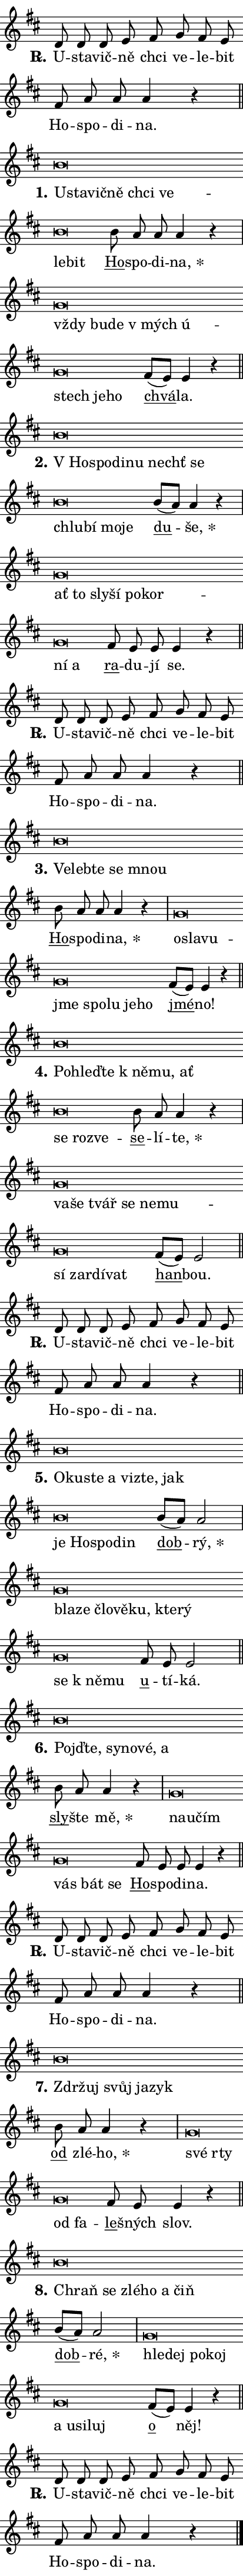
\version "2.22.1"
\header { tagline = "" }
\paper {
  indent = 0\cm
  top-margin = 0\cm
  right-margin = 0\cm
  bottom-margin = 0\cm
  left-margin = 0\cm
  paper-width = 7\cm
  page-breaking = #ly:one-page-breaking
  system-system-spacing.basic-distance = #11
  score-system-spacing.basic-distance = #11.3
  ragged-last = ##f
}


%% Author: Thomas Morley
%% https://lists.gnu.org/archive/html/lilypond-user/2020-05/msg00002.html
#(define (line-position grob)
"Returns position of @var[grob} in current system:
   @code{'start}, if at first time-step
   @code{'end}, if at last time-step
   @code{'middle} otherwise
"
  (let* ((col (ly:item-get-column grob))
         (ln (ly:grob-object col 'left-neighbor))
         (rn (ly:grob-object col 'right-neighbor))
         (col-to-check-left (if (ly:grob? ln) ln col))
         (col-to-check-right (if (ly:grob? rn) rn col))
         (break-dir-left
           (and
             (ly:grob-property col-to-check-left 'non-musical #f)
             (ly:item-break-dir col-to-check-left)))
         (break-dir-right
           (and
             (ly:grob-property col-to-check-right 'non-musical #f)
             (ly:item-break-dir col-to-check-right))))
        (cond ((eqv? 1 break-dir-left) 'start)
              ((eqv? -1 break-dir-right) 'end)
              (else 'middle))))

#(define (tranparent-at-line-position vctor)
  (lambda (grob)
  "Relying on @code{line-position} select the relevant enry from @var{vctor}.
Used to determine transparency,"
    (case (line-position grob)
      ((end) (not (vector-ref vctor 0)))
      ((middle) (not (vector-ref vctor 1)))
      ((start) (not (vector-ref vctor 2))))))

noteHeadBreakVisibility =
#(define-music-function (break-visibility)(vector?)
"Makes @code{NoteHead}s transparent relying on @var{break-visibility}"
#{
  \override NoteHead.transparent =
    #(tranparent-at-line-position break-visibility)
#})

#(define delete-ledgers-for-transparent-note-heads
  (lambda (grob)
    "Reads whether a @code{NoteHead} is transparent.
If so this @code{NoteHead} is removed from @code{'note-heads} from
@var{grob}, which is supposed to be @code{LedgerLineSpanner}.
As a result ledgers are not printed for this @code{NoteHead}"
    (let* ((nhds-array (ly:grob-object grob 'note-heads))
           (nhds-list
             (if (ly:grob-array? nhds-array)
                 (ly:grob-array->list nhds-array)
                 '()))
           ;; Relies on the transparent-property being done before
           ;; Staff.LedgerLineSpanner.after-line-breaking is executed.
           ;; This is fragile ...
           (to-keep
             (remove
               (lambda (nhd)
                 (ly:grob-property nhd 'transparent #f))
               nhds-list)))
      ;; TODO find a better method to iterate over grob-arrays, similiar
      ;; to filter/remove etc for lists
      ;; For now rebuilt from scratch
      (set! (ly:grob-object grob 'note-heads)  '())
      (for-each
        (lambda (nhd)
          (ly:pointer-group-interface::add-grob grob 'note-heads nhd))
        to-keep))))

hideNotes = {
  \noteHeadBreakVisibility #begin-of-line-visible
}
unHideNotes = {
  \noteHeadBreakVisibility #all-visible
}

% work-around for resetting accidentals
% https://lilypond.org/doc/v2.23/Documentation/notation/displaying-rhythms#unmetered-music
cadenzaMeasure = {
  \cadenzaOff
  \partial 1024 s1024
  \cadenzaOn
}

#(define-markup-command (accent layout props text) (markup?)
  "Underline accented syllable"
  (interpret-markup layout props
    #{\markup \override #'(offset . 4.3) \underline { #text }#}))

responsum = \markup \concat {
  "R" \hspace #-1.05 \path #0.1 #'((moveto 0 0.07) (lineto 0.9 0.8)) \hspace #0.05 "."
}

\layout {
    \context {
        \Staff
        \remove "Time_signature_engraver"
        \override LedgerLineSpanner.after-line-breaking = #delete-ledgers-for-transparent-note-heads
    }
    \context {
        \Voice {
            \override NoteHead.output-attributes = #'((class . "notehead"))
            \override Hairpin.height = #0.55
        }
    }
    \context {
        \Lyrics {
            \override StanzaNumber.output-attributes = #'((class . "stanzanumber"))
            \override LyricSpace.minimum-distance = #0.9
            \override LyricText.font-name = #"TeX Gyre Schola"
            \override LyricText.font-size = 1
            \override StanzaNumber.font-name = #"TeX Gyre Schola Bold"
            \override StanzaNumber.font-size = 1
        }
    }
}

% magnetic-lyrics.ily
%
%   written by
%     Jean Abou Samra <jean@abou-samra.fr>
%     Werner Lemberg <wl@gnu.org>
%
%   adapted by
%     Jiri Hon <jiri.hon@gmail.com>
%
% Version 2022-Apr-15

% https://www.mail-archive.com/lilypond-user@gnu.org/msg149350.html

#(define (Left_hyphen_pointer_engraver context)
   "Collect syllable-hyphen-syllable occurrences in lyrics and store
them in properties.  This engraver only looks to the left.  For
example, if the lyrics input is @code{foo -- bar}, it does the
following.

@itemize @bullet
@item
Set the @code{text} property of the @code{LyricHyphen} grob between
@q{foo} and @q{bar} to @code{foo}.

@item
Set the @code{left-hyphen} property of the @code{LyricText} grob with
text @q{foo} to the @code{LyricHyphen} grob between @q{foo} and
@q{bar}.
@end itemize

Use this auxiliary engraver in combination with the
@code{lyric-@/text::@/apply-@/magnetic-@/offset!} hook."
   (let ((hyphen #f)
         (text #f))
     (make-engraver
      (acknowledgers
       ((lyric-syllable-interface engraver grob source-engraver)
        (set! text grob)))
      (end-acknowledgers
       ((lyric-hyphen-interface engraver grob source-engraver)
        ;(when (not (grob::has-interface grob 'lyric-space-interface))
          (set! hyphen grob)));)
      ((stop-translation-timestep engraver)
       (when (and text hyphen)
         (ly:grob-set-object! text 'left-hyphen hyphen))
       (set! text #f)
       (set! hyphen #f)))))

#(define (lyric-text::apply-magnetic-offset! grob)
   "If the space between two syllables is less than the value in
property @code{LyricText@/.details@/.squash-threshold}, move the right
syllable to the left so that it gets concatenated with the left
syllable.

Use this function as a hook for
@code{LyricText@/.after-@/line-@/breaking} if the
@code{Left_@/hyphen_@/pointer_@/engraver} is active."
   (let ((hyphen (ly:grob-object grob 'left-hyphen #f)))
     (when hyphen
       (let ((left-text (ly:spanner-bound hyphen LEFT)))
         (when (grob::has-interface left-text 'lyric-syllable-interface)
           (let* ((common (ly:grob-common-refpoint grob left-text X))
                  (this-x-ext (ly:grob-extent grob common X))
                  (left-x-ext
                   (begin
                     ;; Trigger magnetism for left-text.
                     (ly:grob-property left-text 'after-line-breaking)
                     (ly:grob-extent left-text common X)))
                  ;; `delta` is the gap width between two syllables.
                  (delta (- (interval-start this-x-ext)
                            (interval-end left-x-ext)))
                  (details (ly:grob-property grob 'details))
                  (threshold (assoc-get 'squash-threshold details 0.2)))
             (when (< delta threshold)
               (let* (;; We have to manipulate the input text so that
                      ;; ligatures crossing syllable boundaries are not
                      ;; disabled.  For languages based on the Latin
                      ;; script this is essentially a beautification.
                      ;; However, for non-Western scripts it can be a
                      ;; necessity.
                      (lt (ly:grob-property left-text 'text))
                      (rt (ly:grob-property grob 'text))
                      (is-space (grob::has-interface hyphen 'lyric-space-interface))
                      (space (if is-space " " ""))
                      (space-markup (grob-interpret-markup grob " "))
                      (space-size (interval-length (ly:stencil-extent space-markup X)))
                      (extra-delta (if is-space space-size 0))
                      ;; Append new syllable.
                      (ltrt-space (if (and (string? lt) (string? rt))
                                (string-append lt space rt)
                                (make-concat-markup (list lt space rt))))
                      ;; Right-align `ltrt` to the right side.
                      (ltrt-space-markup (grob-interpret-markup
                               grob
                               (make-translate-markup
                                (cons (interval-length this-x-ext) 0)
                                (make-right-align-markup ltrt-space)))))
                 (begin
                   ;; Don't print `left-text`.
                   (ly:grob-set-property! left-text 'stencil #f)
                   ;; Set text and stencil (which holds all collected
                   ;; syllables so far) and shift it to the left.
                   (ly:grob-set-property! grob 'text ltrt-space)
                   (ly:grob-set-property! grob 'stencil ltrt-space-markup)
                   (ly:grob-translate-axis! grob (- (- delta extra-delta)) X))))))))))


#(define (lyric-hyphen::displace-bounds-first grob)
   ;; Make very sure this callback isn't triggered too early.
   (let ((left (ly:spanner-bound grob LEFT))
         (right (ly:spanner-bound grob RIGHT)))
     (ly:grob-property left 'after-line-breaking)
     (ly:grob-property right 'after-line-breaking)
     (ly:lyric-hyphen::print grob)))

squashThreshold = #0.4

\layout {
  \context {
    \Lyrics
    \consists #Left_hyphen_pointer_engraver
    \override LyricText.after-line-breaking =
      #lyric-text::apply-magnetic-offset!
    \override LyricHyphen.stencil = #lyric-hyphen::displace-bounds-first
    \override LyricText.details.squash-threshold = \squashThreshold
    \override LyricHyphen.minimum-distance = 0
    \override LyricHyphen.minimum-length = \squashThreshold
  }
}

squash = \override LyricText.details.squash-threshold = 9999
unSquash = \override LyricText.details.squash-threshold = \squashThreshold

left = \override LyricText.self-alignment-X = #LEFT
unLeft = \revert LyricText.self-alignment-X

starOffset = #(lambda (grob) 
                (let ((x_offset (ly:self-alignment-interface::aligned-on-x-parent grob)))
                  (if (= x_offset 0) 0 (+ x_offset 1.2))))

star = #(define-music-function (syllable)(string?)
"Append star separator at the end of a syllable"
#{
  \once \override LyricText.X-offset = #starOffset
  \lyricmode { \markup {
    #syllable
    \override #'((font-name . "TeX Gyre Schola Bold")) \hspace #0.2 \lower #0.65 \larger "*"
  } }
#})

starAccent = #(define-music-function (syllable)(string?)
"Append star separator at the end of a syllable and make accent"
#{
  \once \override LyricText.X-offset = #starOffset
  \lyricmode { \markup {
    \accent #syllable
    \override #'((font-name . "TeX Gyre Schola Bold")) \hspace #0.2 \lower #0.65 \larger "*"
  } }
#})

breath = #(define-music-function (syllable)(string?)
"Append breathing indicator at the end of a syllable"
#{
  \lyricmode { \markup { #syllable "+" } }
#})

optionalBreath = #(define-music-function (syllable)(string?)
"Append optional breathing indicator at the end of a syllable"
#{
  \lyricmode { \markup { #syllable "(+)" } }
#})


\score {
    <<
        \new Voice = "melody" { \cadenzaOn \key d \major \relative { d'8 d d e fis \bar "" g fis e \bar "" fis a a a4 r \cadenzaMeasure \bar "||" \break } }
        \new Lyrics \lyricsto "melody" { \lyricmode { \set stanza = \responsum
U -- sta -- vič -- ně chci ve -- le -- bit Ho -- spo -- di -- na. } }
    >>
    \layout {}
}

\score {
    <<
        \new Voice = "melody" { \cadenzaOn \key d \major \relative { b'\breve*1/16 \hideNotes \breve*1/16 \bar "" \breve*1/16 \bar "" \breve*1/16 \bar "" \breve*1/16 \bar "" \breve*1/16 \bar "" \breve*1/16 \breve*1/16 \bar "" \unHideNotes \bar "" b8 a a a4 r \cadenzaMeasure \bar "|" g\breve*1/16 \hideNotes \breve*1/16 \bar "" \breve*1/16 \bar "" \breve*1/16 \bar "" \breve*1/16 \bar "" \breve*1/16 \bar "" \breve*1/16 \breve*1/16 \bar "" \unHideNotes \bar "" fis8[( e)] e4 r \cadenzaMeasure \bar "||" \break } }
        \new Lyrics \lyricsto "melody" { \lyricmode { \set stanza = "1."
\left U -- \squash sta -- vič -- ně chci ve -- le -- bit \unLeft \unSquash \markup \accent Ho -- spo -- di -- \star na, \left vždy \squash bu -- de "v mých" ú -- stech je -- ho \unLeft \unSquash \markup \accent chvá -- la. } }
    >>
    \layout {}
}

\score {
    <<
        \new Voice = "melody" { \cadenzaOn \key d \major \relative { b'\breve*1/16 \hideNotes \breve*1/16 \bar "" \breve*1/16 \bar "" \breve*1/16 \bar "" \breve*1/16 \bar "" \breve*1/16 \bar "" \breve*1/16 \bar "" \breve*1/16 \bar "" \breve*1/16 \breve*1/16 \bar "" \unHideNotes \bar "" b8[( a)] a4 r \cadenzaMeasure \bar "|" g\breve*1/16 \hideNotes \breve*1/16 \bar "" \breve*1/16 \bar "" \breve*1/16 \bar "" \breve*1/16 \bar "" \breve*1/16 \bar "" \breve*1/16 \breve*1/16 \bar "" \unHideNotes \bar "" fis8 e e e4 r \cadenzaMeasure \bar "||" \break } }
        \new Lyrics \lyricsto "melody" { \lyricmode { \set stanza = "2."
\left "V Ho" -- \squash spo -- di -- nu nechť se chlu -- bí mo -- je \unLeft \unSquash \markup \accent du -- \star še, \left ať \squash to sly -- ší po -- kor -- ní a \unLeft \unSquash \markup \accent ra -- du -- jí se. } }
    >>
    \layout {}
}

\score {
    <<
        \new Voice = "melody" { \cadenzaOn \key d \major \relative { d'8 d d e fis \bar "" g fis e \bar "" fis a a a4 r \cadenzaMeasure \bar "||" \break } }
        \new Lyrics \lyricsto "melody" { \lyricmode { \set stanza = \responsum
U -- sta -- vič -- ně chci ve -- le -- bit Ho -- spo -- di -- na. } }
    >>
    \layout {}
}

\score {
    <<
        \new Voice = "melody" { \cadenzaOn \key d \major \relative { b'\breve*1/16 \hideNotes \breve*1/16 \bar "" \breve*1/16 \bar "" \breve*1/16 \breve*1/16 \bar "" \unHideNotes \bar "" b8 a a a4 r \cadenzaMeasure \bar "|" g\breve*1/16 \hideNotes \breve*1/16 \bar "" \breve*1/16 \bar "" \breve*1/16 \bar "" \breve*1/16 \bar "" \breve*1/16 \bar "" \breve*1/16 \breve*1/16 \bar "" \unHideNotes \bar "" fis8[( e)] e4 r \cadenzaMeasure \bar "||" \break } }
        \new Lyrics \lyricsto "melody" { \lyricmode { \set stanza = "3."
\left Ve -- \squash leb -- te se mnou \unLeft \unSquash \markup \accent Ho -- spo -- di -- \star na, \left o -- \squash sla -- vu -- jme spo -- lu je -- ho \unLeft \unSquash \markup \accent jmé -- no! } }
    >>
    \layout {}
}

\score {
    <<
        \new Voice = "melody" { \cadenzaOn \key d \major \relative { b'\breve*1/16 \hideNotes \breve*1/16 \bar "" \breve*1/16 \bar "" \breve*1/16 \bar "" \breve*1/16 \bar "" \breve*1/16 \bar "" \breve*1/16 \bar "" \breve*1/16 \breve*1/16 \bar "" \unHideNotes \bar "" b8 a a4 r \cadenzaMeasure \bar "|" g\breve*1/16 \hideNotes \breve*1/16 \bar "" \breve*1/16 \bar "" \breve*1/16 \bar "" \breve*1/16 \bar "" \breve*1/16 \bar "" \breve*1/16 \bar "" \breve*1/16 \bar "" \breve*1/16 \breve*1/16 \bar "" \unHideNotes \bar "" fis8[( e)] e2 \cadenzaMeasure \bar "||" \break } }
        \new Lyrics \lyricsto "melody" { \lyricmode { \set stanza = "4."
\left Po -- \squash hleď -- te "k ně" -- mu, ať se roz -- ve -- \unLeft \unSquash \markup \accent se -- lí -- \star te, \left va -- \squash še tvář se ne -- mu -- sí za -- rdí -- vat \unLeft \unSquash \markup \accent han -- bou. } }
    >>
    \layout {}
}

\score {
    <<
        \new Voice = "melody" { \cadenzaOn \key d \major \relative { d'8 d d e fis \bar "" g fis e \bar "" fis a a a4 r \cadenzaMeasure \bar "||" \break } }
        \new Lyrics \lyricsto "melody" { \lyricmode { \set stanza = \responsum
U -- sta -- vič -- ně chci ve -- le -- bit Ho -- spo -- di -- na. } }
    >>
    \layout {}
}

\score {
    <<
        \new Voice = "melody" { \cadenzaOn \key d \major \relative { b'\breve*1/16 \hideNotes \breve*1/16 \bar "" \breve*1/16 \bar "" \breve*1/16 \bar "" \breve*1/16 \bar "" \breve*1/16 \bar "" \breve*1/16 \bar "" \breve*1/16 \bar "" \breve*1/16 \bar "" \breve*1/16 \breve*1/16 \bar "" \unHideNotes \bar "" b8[( a)] a2 \cadenzaMeasure \bar "|" g\breve*1/16 \hideNotes \breve*1/16 \bar "" \breve*1/16 \bar "" \breve*1/16 \bar "" \breve*1/16 \bar "" \breve*1/16 \bar "" \breve*1/16 \bar "" \breve*1/16 \bar "" \breve*1/16 \breve*1/16 \bar "" \unHideNotes \bar "" fis8 e e2 \cadenzaMeasure \bar "||" \break } }
        \new Lyrics \lyricsto "melody" { \lyricmode { \set stanza = "5."
\left O -- \squash ku -- ste a vi -- zte, jak je Ho -- spo -- din \unLeft \unSquash \markup \accent dob -- \star rý, \left bla -- \squash ze člo -- vě -- ku, kte -- rý se "k ně" -- mu \unLeft \unSquash \markup \accent u -- tí -- ká. } }
    >>
    \layout {}
}

\score {
    <<
        \new Voice = "melody" { \cadenzaOn \key d \major \relative { b'\breve*1/16 \hideNotes \breve*1/16 \bar "" \breve*1/16 \bar "" \breve*1/16 \bar "" \breve*1/16 \breve*1/16 \bar "" \unHideNotes \bar "" b8 a a4 r \cadenzaMeasure \bar "|" g\breve*1/16 \hideNotes \breve*1/16 \bar "" \breve*1/16 \bar "" \breve*1/16 \bar "" \breve*1/16 \breve*1/16 \bar "" \unHideNotes \bar "" fis8 e e e4 r \cadenzaMeasure \bar "||" \break } }
        \new Lyrics \lyricsto "melody" { \lyricmode { \set stanza = "6."
\left Pojď -- \squash te, sy -- no -- vé, a \unLeft \unSquash \markup \accent sly -- šte \star mě, \left na -- \squash u -- čím vás bát se \unLeft \unSquash \markup \accent Ho -- spo -- di -- na. } }
    >>
    \layout {}
}

\score {
    <<
        \new Voice = "melody" { \cadenzaOn \key d \major \relative { d'8 d d e fis \bar "" g fis e \bar "" fis a a a4 r \cadenzaMeasure \bar "||" \break } }
        \new Lyrics \lyricsto "melody" { \lyricmode { \set stanza = \responsum
U -- sta -- vič -- ně chci ve -- le -- bit Ho -- spo -- di -- na. } }
    >>
    \layout {}
}

\score {
    <<
        \new Voice = "melody" { \cadenzaOn \key d \major \relative { b'\breve*1/16 \hideNotes \breve*1/16 \bar "" \breve*1/16 \bar "" \breve*1/16 \breve*1/16 \bar "" \unHideNotes \bar "" b8 a a4 r \cadenzaMeasure \bar "|" g\breve*1/16 \hideNotes \breve*1/16 \bar "" \breve*1/16 \breve*1/16 \bar "" \unHideNotes \bar "" fis8 e e4 r \cadenzaMeasure \bar "||" \break } }
        \new Lyrics \lyricsto "melody" { \lyricmode { \set stanza = "7."
\left Zdr -- \squash žuj svůj ja -- zyk \unLeft \unSquash \markup \accent od zlé -- \star ho, \left své \squash rty od fa -- \unLeft \unSquash \markup \accent le -- šných slov. } }
    >>
    \layout {}
}

\score {
    <<
        \new Voice = "melody" { \cadenzaOn \key d \major \relative { b'\breve*1/16 \hideNotes \breve*1/16 \bar "" \breve*1/16 \bar "" \breve*1/16 \bar "" \breve*1/16 \breve*1/16 \bar "" \unHideNotes \bar "" b8[( a)] a2 \cadenzaMeasure \bar "|" g\breve*1/16 \hideNotes \breve*1/16 \bar "" \breve*1/16 \bar "" \breve*1/16 \bar "" \breve*1/16 \bar "" \breve*1/16 \bar "" \breve*1/16 \breve*1/16 \bar "" \unHideNotes \bar "" fis8[( e)] e4 r \cadenzaMeasure \bar "||" \break } }
        \new Lyrics \lyricsto "melody" { \lyricmode { \set stanza = "8."
\left Chraň \squash se zlé -- ho a čiň \unLeft \unSquash \markup \accent dob -- \star ré, \left hle -- \squash dej po -- koj a u -- si -- luj \unLeft \unSquash \markup \accent o něj! } }
    >>
    \layout {}
}

\score {
    <<
        \new Voice = "melody" { \cadenzaOn \key d \major \relative { d'8 d d e fis \bar "" g fis e \bar "" fis a a a4 r \cadenzaMeasure \bar "||" \break } \bar "|." }
        \new Lyrics \lyricsto "melody" { \lyricmode { \set stanza = \responsum
U -- sta -- vič -- ně chci ve -- le -- bit Ho -- spo -- di -- na. } }
    >>
    \layout {}
}
